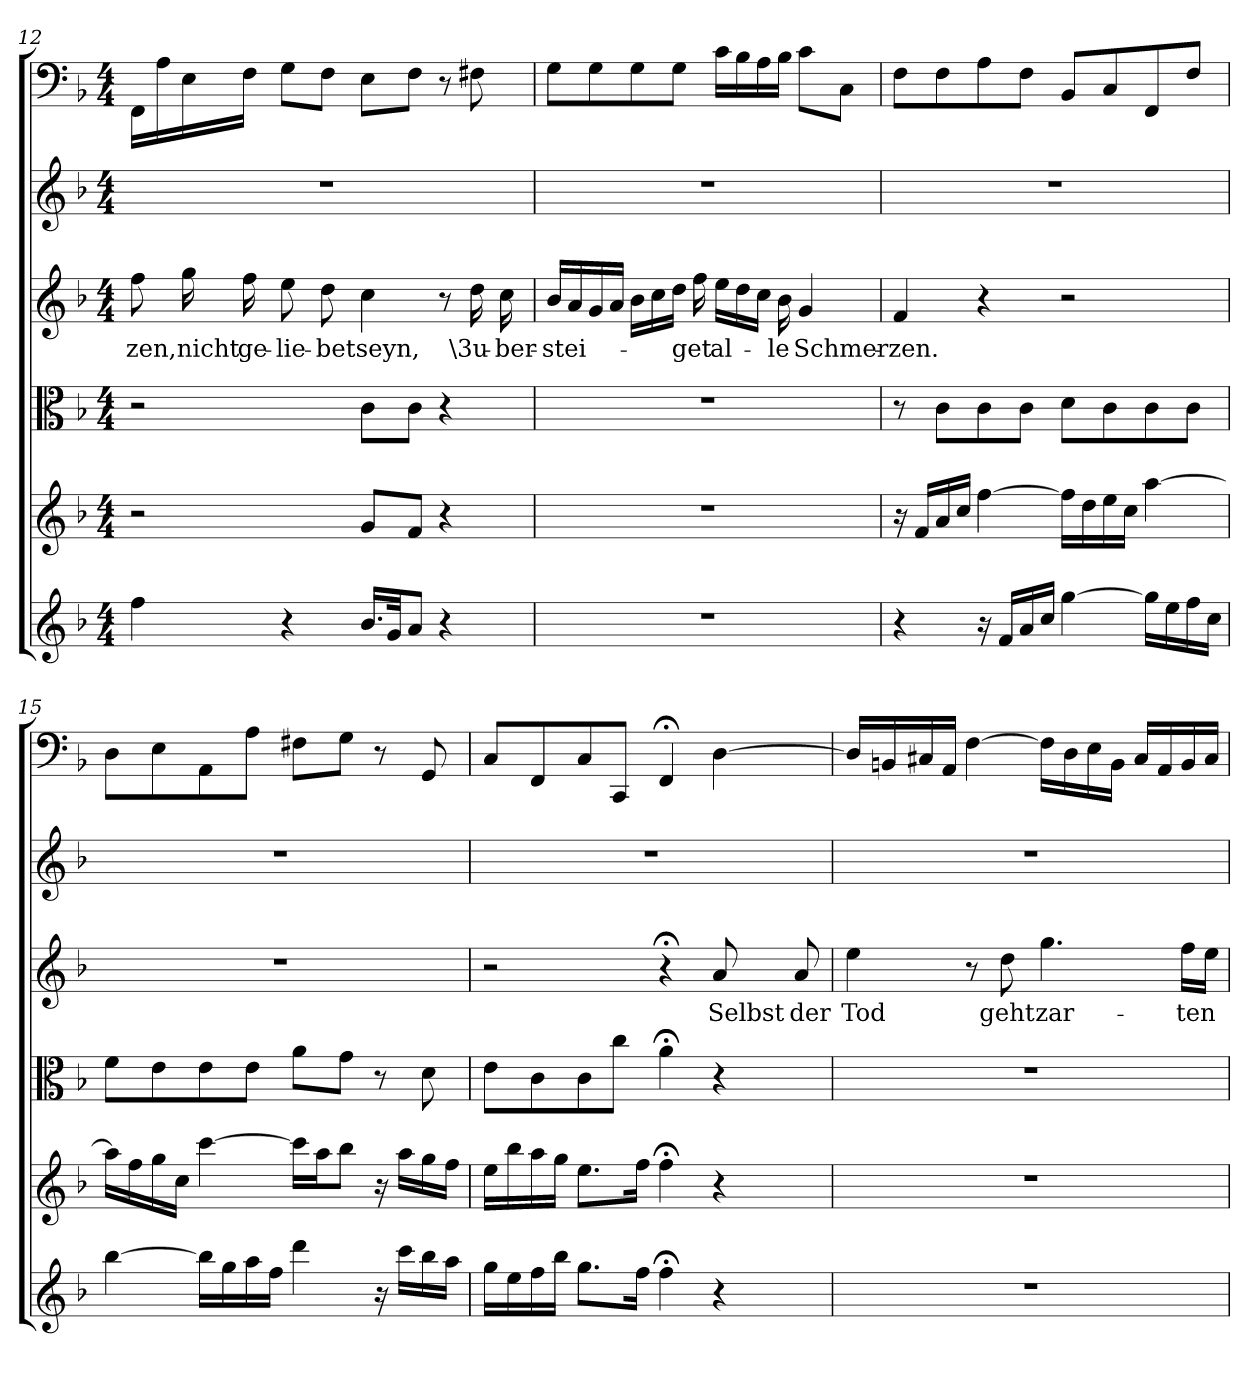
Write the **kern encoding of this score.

**kern	**kern	**kern	**kern	**text	**kern	**kern
*part6	*part5	*part4	*part3	*part3	*part2	*part1
*staff6	*staff5	*staff4	*staff3	*staff3	*staff2	*staff1
*clefG2	*clefG2	*clefC3	*clefG2	*	*clefG2	*clefF4
*k[b-]	*k[b-]	*k[b-]	*k[b-]	*	*k[b-]	*k[b-]
*F:	*F:	*F:	*F:	*	*F:	*F:
*M4/4	*M4/4	*M4/4	*M4/4	*	*M4/4	*M4/4
=12	=12	=12	=12	=12	=12	=12
4ff\	2r	2r	8ff\	-zen,	1r	16FF\LL
.	.	.	.	.	.	16A\
.	.	.	16gg\	nicht	.	16E\
.	.	.	16ff\	ge-	.	16F\JJ
4r	.	.	8ee\	-lie-	.	8G\L
.	.	.	8dd\	-bet	.	8F\J
16.b-/LL	8g/L	8c\L	4cc\	seyn,	.	8E\L
32g/JK	.	.	.	.	.	.
8a/J	8f/J	8c\J	.	.	.	8F\J
4r	4r	4r	8r	.	.	8r
.	.	.	16dd\	\3u-	.	8F#X\
.	.	.	16cc\	-ber-	.	.
=13	=13	=13	=13	=13	=13	=13
1r	1r	1r	16b-/LL	-stei-	1r	8G\L
.	.	.	16a/	.	.	.
.	.	.	16g/	.	.	8G\
.	.	.	16a/JJ	.	.	.
.	.	.	16b-\LL	.	.	8G\
.	.	.	16cc\	.	.	.
.	.	.	16dd\JJ	.	.	8G\J
.	.	.	16ff\	-get	.	.
.	.	.	16ee\LL	al-	.	16c\LL
.	.	.	16dd\	.	.	16B-\
.	.	.	16cc\JJ	.	.	16A\
.	.	.	16b-\	-le	.	16B-\JJ
.	.	.	4g/	Schmer-	.	8c\L
.	.	.	.	.	.	8C\J
=14	=14	=14	=14	=14	=14	=14
4r	16r	8r	4f/	-zen.	1r	8F\L
.	16f/LL	.	.	.	.	.
.	16a/	8c\L	.	.	.	8F\
.	16cc/JJ	.	.	.	.	.
16r	[4ff\	8c\	4r	.	.	8A\
16f/LL	.	.	.	.	.	.
16a/	.	8c\J	.	.	.	8F\J
16cc/JJ	.	.	.	.	.	.
[4gg\	16ff\LL]	8d\L	2r	.	.	8BB-/L
.	16dd\	.	.	.	.	.
.	16ee\	8c\	.	.	.	8C/
.	16cc\JJ	.	.	.	.	.
16gg\LL]	[4aa\	8c\	.	.	.	8FF/
16ee\	.	.	.	.	.	.
16ff\	.	8c\J	.	.	.	8F/J
16cc\JJ	.	.	.	.	.	.
=15	=15	=15	=15	=15	=15	=15
[4bb-\	16aa\LL]	8f\L	1r	.	1r	8D\L
.	16ff\	.	.	.	.	.
.	16gg\	8e\	.	.	.	8E\
.	16cc\JJ	.	.	.	.	.
16bb-\LL]	[4ccc\	8e\	.	.	.	8AA\
16gg\	.	.	.	.	.	.
16aa\	.	8e\J	.	.	.	8A\J
16ff\JJ	.	.	.	.	.	.
4ddd\	16ccc\LL]	8a\L	.	.	.	8F#X\L
.	16aa\J	.	.	.	.	.
.	8bb-\J	8g\J	.	.	.	8G\J
16r	16r	8r	.	.	.	8r
16ccc\LL	16aa\LL	.	.	.	.	.
16bb-\	16gg\	8d\	.	.	.	8GG/
16aa\JJ	16ff\JJ	.	.	.	.	.
=16	=16	=16	=16	=16	=16	=16
16gg\LL	16ee\LL	8e\L	2r	.	1r	8C/L
16ee\	16bb-\	.	.	.	.	.
16ff\	16aa\	8c\	.	.	.	8FF/
16bb-\JJ	16gg\JJ	.	.	.	.	.
8.gg\L	8.ee\L	8c\	.	.	.	8C/
.	.	8cc\J	.	.	.	8CC/J
16ff\Jk	16ff\Jk	.	.	.	.	.
4ff;<\	4ff;<\	4a;<\	4r;<	.	.	4FF;</
4r	4r	4r	8a/	Selbst	.	[4D\
.	.	.	8a/	der	.	.
=17	=17	=17	=17	=17	=17	=17
1r	1r	1r	4ee\	Tod	1r	16D/LL]
.	.	.	.	.	.	16BBn/
.	.	.	.	.	.	16C#X/
.	.	.	.	.	.	16AA/JJ
.	.	.	8r	.	.	[4F\
.	.	.	8dd\	geht	.	.
.	.	.	4.gg\	zar-	.	16F\LL]
.	.	.	.	.	.	16D\
.	.	.	.	.	.	16E\
.	.	.	.	.	.	16BB\JJ
.	.	.	.	.	.	16C#/LL
.	.	.	.	.	.	16AA/
.	.	.	16ff\LL	-ten	.	16BB/
.	.	.	16ee\JJ	.	.	16C#/JJ
=	=	=	=	=	=	=
*-	*-	*-	*-	*-	*-	*-
